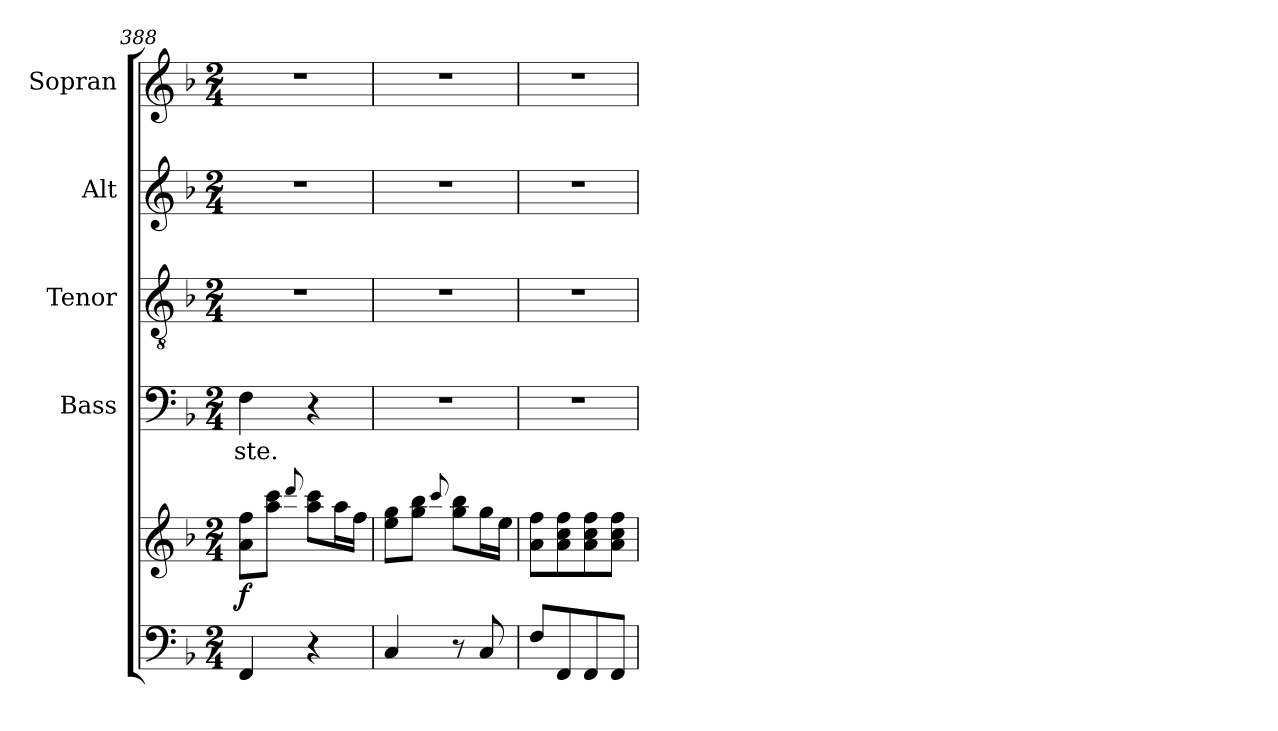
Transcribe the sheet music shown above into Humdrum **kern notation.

**kern	**kern	**dynam	**kern	**text	**kern	**kern	**kern
*part5	*part5	*part5	*part4	*part4	*part3	*part2	*part1
*staff6	*staff5	*staff5/6	*staff4	*staff4	*staff3	*staff2	*staff1
*	*	*	*I"Bass	*	*I"Tenor	*I"Alt	*I"Sopran
*	*	*	*I'B.	*	*I'T.	*I'A.	*I'S.
*clefF4	*clefG2	*	*clefF4	*	*clefGv2	*clefG2	*clefG2
*k[b-]	*k[b-]	*	*k[b-]	*	*k[b-]	*k[b-]	*k[b-]
*F:	*F:	*	*F:	*	*F:	*F:	*F:
*M2/4	*M2/4	*	*M2/4	*	*M2/4	*M2/4	*M2/4
=388	=388	=388	=388	=388	=388	=388	=388
!	!	!LO:DY:b	!	!LO:LY:b	!	!	!
4FF/	8a\ 8ff\L	f	4F\	-ste.	2r	2r	2r
.	8aa\ 8ccc\J	.	.	.	.	.	.
.	8qqddd/	.	.	.	.	.	.
4r	8aa\ 8ccc\L	.	4r	.	.	.	.
.	16aa\L	.	.	.	.	.	.
.	16ff\JJ	.	.	.	.	.	.
=389	=389	=389	=389	=389	=389	=389	=389
4C/	8ee\ 8gg\L	.	2r	.	2r	2r	2r
.	8gg\ 8bb-\J	.	.	.	.	.	.
.	8qqccc/	.	.	.	.	.	.
8r	8gg\ 8bb-\L	.	.	.	.	.	.
8C/	16gg\L	.	.	.	.	.	.
.	16ee\JJ	.	.	.	.	.	.
=390	=390	=390	=390	=390	=390	=390	=390
8F/L	8a\ 8ff\L	.	2r	.	2r	2r	2r
8FF/	8a\ 8cc\ 8ff\	.	.	.	.	.	.
8FF/	8a\ 8cc\ 8ff\	.	.	.	.	.	.
8FF/J	8a\ 8cc\ 8ff\J	.	.	.	.	.	.
=	=	=	=	=	=	=	=
*-	*-	*-	*-	*-	*-	*-	*-
